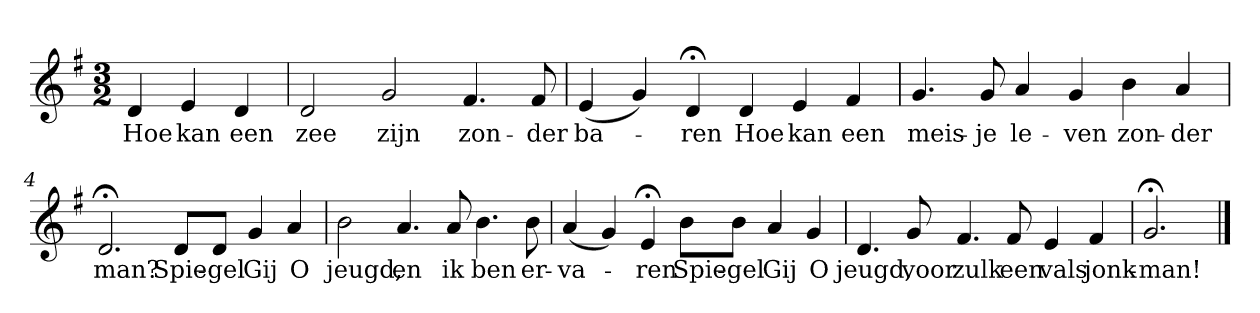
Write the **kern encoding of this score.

**kern	**text
*part1	*part1
*staff1	*staff1
*k[f#]	*
*G:	*
*M3/2	*
*MM120	*
=	=
4d	Hoe
4e	kan
4d	een
=1	=1
2d	zee
2g	zijn
4.f#	zon-
8f#	-der
=2	=2
(4e	ba-
4g)	.
4d;<	-ren
4d	Hoe
4e	kan
4f#	een
=3	=3
4.g	meis-
8g	-je
4a	le-
4g	-ven
4b	zon-
4a	-der
=4	=4
2.d;<	man?
8dL	Spie-
8dJ	-gel
4g	Gij
4a	O
=5	=5
2b	jeugd,
4.a	en
8a	ik
4.b	ben
8b	er-
=6	=6
(4a	-va-
4g)	.
4e;<	-ren
8bL	Spie-
8bJ	-gel
4a	Gij
4g	O
=7	=7
4.d	jeugd,
8g	voor
4.f#	zulk
8f#	een
4e	vals
4f#	jonk-
=8	=8
2.g;<	-man!
==	==
*-	*-
